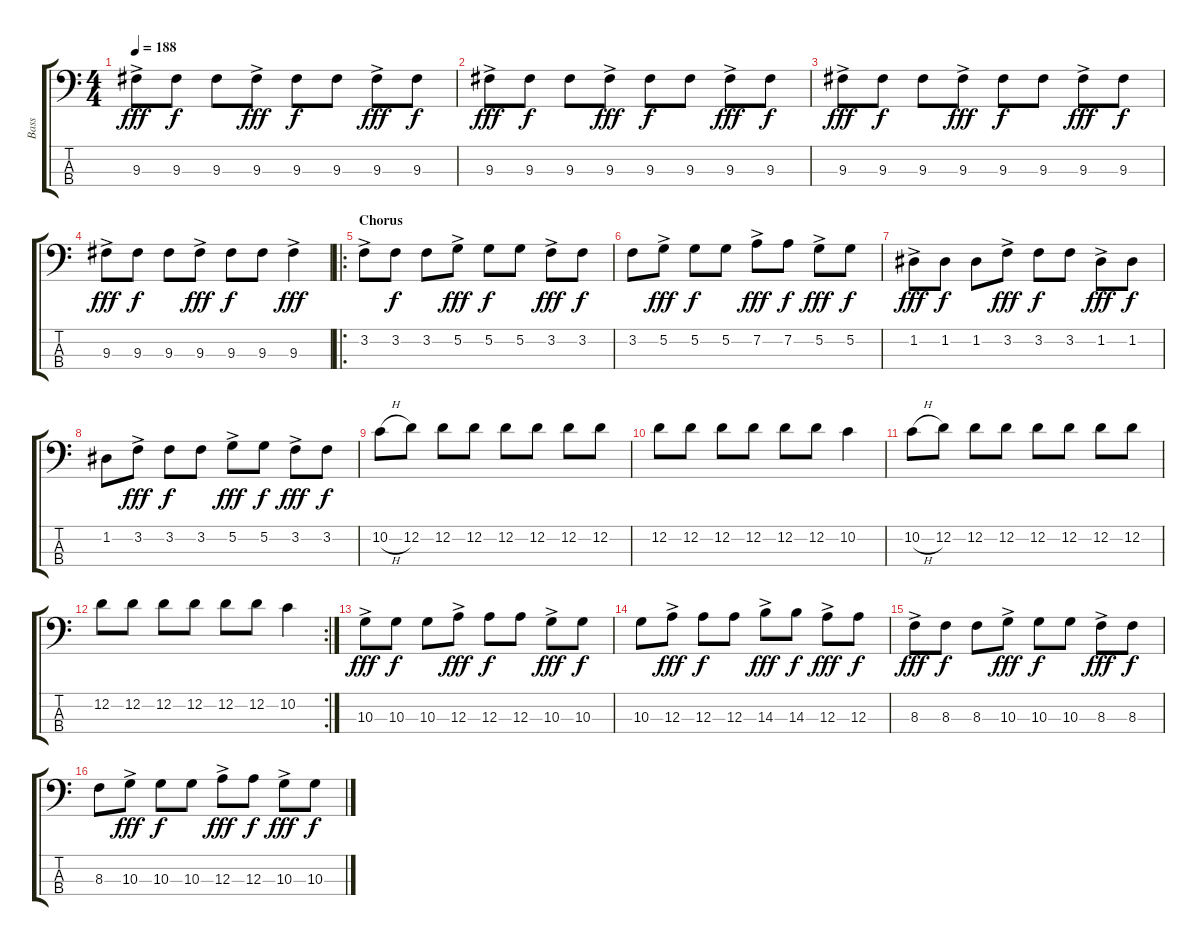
\track ("Bass" "Bass") {instrument electricbassfinger}
\staff {score tabs}
\tuning (G2 D2 A1 E1) {hide}
\ts (4 4)
\tempo 188
\clef f4
\ks c
9.3{ac}.8{dy fff} 9.3.8{dy f} 9.3.8 9.3{ac}.8{dy fff} 9.3.8{dy f} 9.3.8 9.3{ac}.8{dy fff} 9.3.8{dy f} |
9.3{ac}.8{dy fff} 9.3.8{dy f} 9.3.8 9.3{ac}.8{dy fff} 9.3.8{dy f} 9.3.8 9.3{ac}.8{dy fff} 9.3.8{dy f} |
9.3{ac}.8{dy fff} 9.3.8{dy f} 9.3.8 9.3{ac}.8{dy fff} 9.3.8{dy f} 9.3.8 9.3{ac}.8{dy fff} 9.3.8{dy f} |
9.3{ac}.8{dy fff} 9.3.8{dy f} 9.3.8 9.3{ac}.8{dy fff} 9.3.8{dy f} 9.3.8 9.3{ac}.4{dy fff} |
\ro
\section ("" "Chorus")
3.2{ac}.8 3.2.8{dy f} 3.2.8 5.2{ac}.8{dy fff} 5.2.8{dy f} 5.2.8 3.2{ac}.8{dy fff} 3.2.8{dy f} |
3.2.8 5.2{ac}.8{dy fff} 5.2.8{dy f} 5.2.8 7.2{ac}.8{dy fff} 7.2.8{dy f} 5.2{ac}.8{dy fff} 5.2.8{dy f} |
1.2{ac}.8{dy fff} 1.2.8{dy f} 1.2.8 3.2{ac}.8{dy fff} 3.2.8{dy f} 3.2.8 1.2{ac}.8{dy fff} 1.2.8{dy f} |
1.2.8 3.2{ac}.8{dy fff} 3.2.8{dy f} 3.2.8 5.2{ac}.8{dy fff} 5.2.8{dy f} 3.2{ac}.8{dy fff} 3.2.8{dy f} |
10.2{h}.8 12.2.8 12.2.8 12.2.8 12.2.8 12.2.8 12.2.8 12.2.8 |
12.2.8 12.2.8 12.2.8 12.2.8 12.2.8 12.2.8 10.2.4 |
10.2{h}.8 12.2.8 12.2.8 12.2.8 12.2.8 12.2.8 12.2.8 12.2.8 |
\rc 2
12.2.8 12.2.8 12.2.8 12.2.8 12.2.8 12.2.8 10.2.4 |
10.3{ac}.8{dy fff} 10.3.8{dy f} 10.3.8 12.3{ac}.8{dy fff} 12.3.8{dy f} 12.3.8 10.3{ac}.8{dy fff} 10.3.8{dy f} |
10.3.8 12.3{ac}.8{dy fff} 12.3.8{dy f} 12.3.8 14.3{ac}.8{dy fff} 14.3.8{dy f} 12.3{ac}.8{dy fff} 12.3.8{dy f} |
8.3{ac}.8{dy fff} 8.3.8{dy f} 8.3.8 10.3{ac}.8{dy fff} 10.3.8{dy f} 10.3.8 8.3{ac}.8{dy fff} 8.3.8{dy f} |
8.3.8 10.3{ac}.8{dy fff} 10.3.8{dy f} 10.3.8 12.3{ac}.8{dy fff} 12.3.8{dy f} 10.3{ac}.8{dy fff} 10.3.8{dy f}
